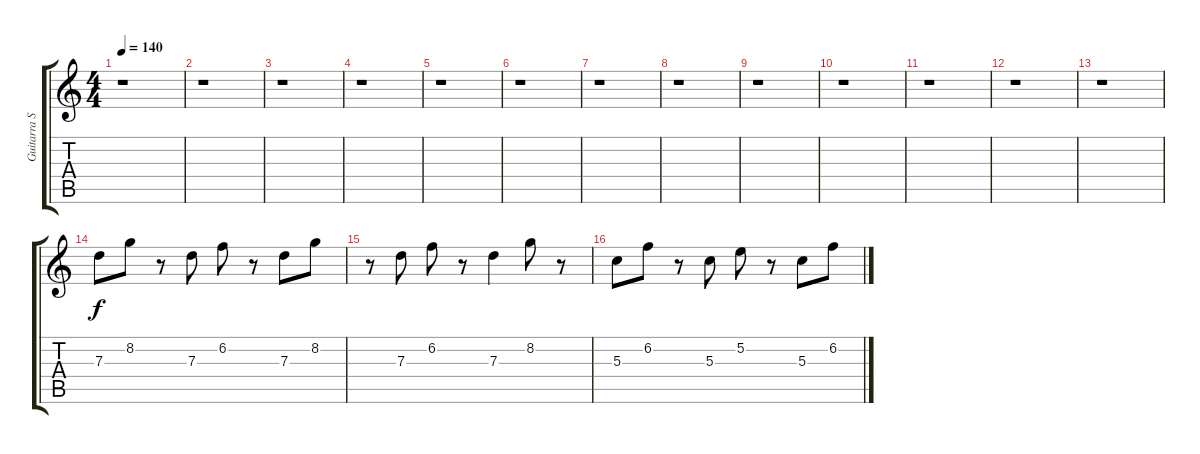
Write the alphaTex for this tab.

\track ("Guitarra Solista" "Guitarra S") {instrument overdrivenguitar}
\staff {score tabs}
\tuning (E4 B3 G3 D3 A2 E2) {hide}
\ts (4 4)
\tempo 140
\clef g2
\ks c
r.1{dy f} |
r.1 |
r.1 |
r.1 |
r.1 |
r.1 |
r.1 |
r.1 |
r.1 |
r.1 |
r.1 |
r.1 |
r.1 |
7.3.8 8.2.8 r.8 7.3.8 6.2.8 r.8 7.3.8 8.2.8 |
r.8 7.3.8 6.2.8 r.8 7.3.4 8.2.8 r.8 |
5.3.8 6.2.8 r.8 5.3.8 5.2.8 r.8 5.3.8 6.2.8
